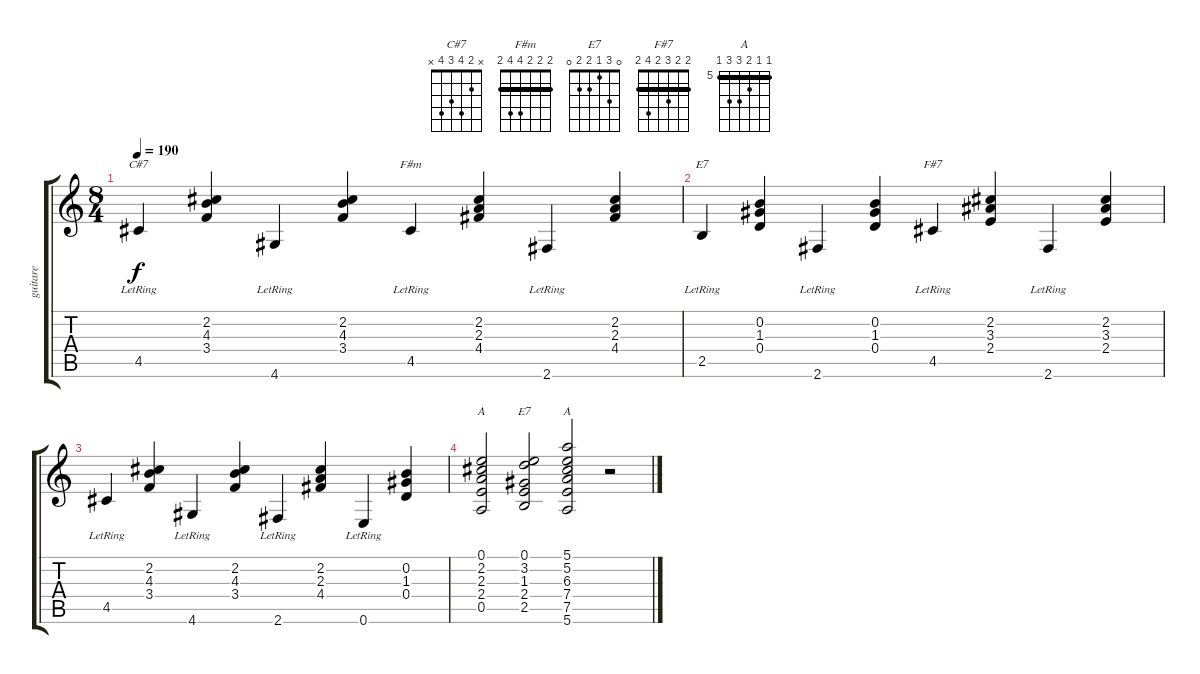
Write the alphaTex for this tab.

\track ("guitare" "guitare") {instrument acousticguitarsteel}
\staff {score tabs}
\tuning (E4 B3 G3 D3 A2 E2) {hide}
\chord ("C#7" x 2 4 3 4 x)
\chord ("F#m" 2 2 2 4 4 2) {barre 2}
\chord ("E7" 0 0 1 0 2 0)
\chord ("F#7" 2 2 3 2 4 2) {barre 2}
\chord ("A" 0 2 2 2 0 x)
\chord ("E7" 0 3 1 2 2 0)
\chord ("A" 5 5 6 7 7 5) {firstfret 5 barre 5}
\ts (8 4)
\tempo 190
\clef g2
\ks c
4.5{lr}.4{ch "C#7" dy f} (2.2 4.3 3.4).4 4.6{lr}.4 (2.2 4.3 3.4).4 4.5{lr}.4{ch "F#m"} (2.2 2.3 4.4).4 2.6{lr}.4 (2.2 2.3 4.4).4 |
2.5{lr}.4{ch "E7"} (0.2 1.3 0.4).4 2.6{lr}.4 (0.2 1.3 0.4).4 4.5{lr}.4{ch "F#7"} (2.2 3.3 2.4).4 2.6{lr}.4 (2.2 3.3 2.4).4 |
4.5{lr}.4 (2.2 4.3 3.4).4 4.6{lr}.4 (2.2 4.3 3.4).4 2.6{lr}.4 (2.2 2.3 4.4).4 0.6{lr}.4 (0.2 1.3 0.4).4 |
(0.1 2.2 2.3 2.4 0.5).2{ch "A"} (0.1 3.2 1.3 2.4 2.5).2{ch "E7"} (5.1 5.2 6.3 7.4 7.5 5.6).2{ch "A"} r.2
